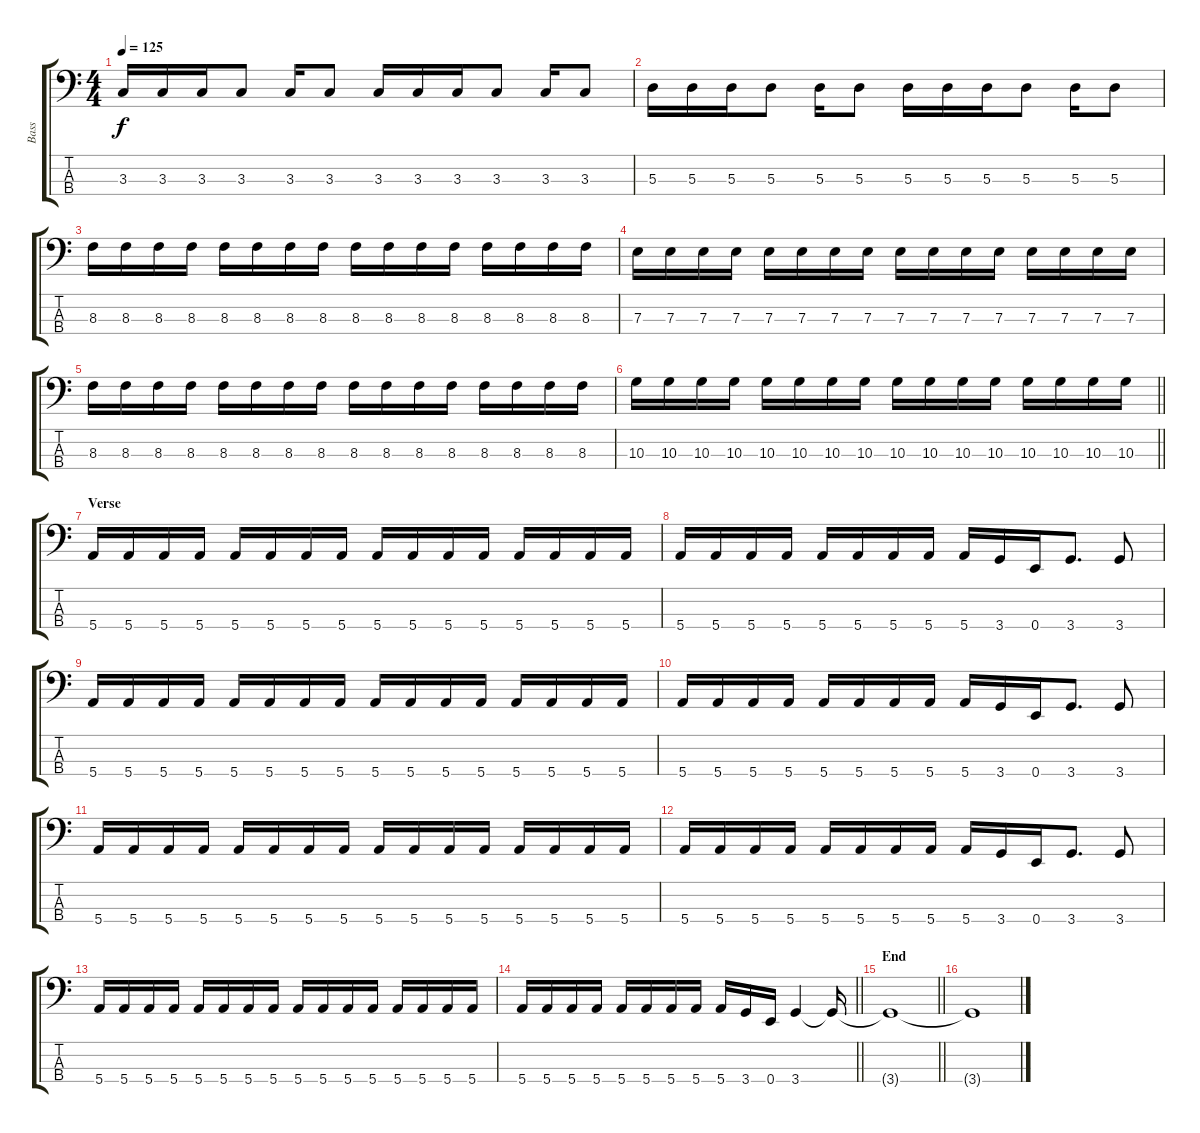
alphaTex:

\track ("Bass" "Bass") {instrument electricbassfinger}
\staff {score tabs}
\tuning (G2 D2 A1 E1) {hide}
\ts (4 4)
\tempo 125
\clef f4
\ks c
3.3.16{dy f} 3.3.16 3.3.16 3.3.8 3.3.16 3.3.8 3.3.16 3.3.16 3.3.16 3.3.8 3.3.16 3.3.8 |
5.3.16 5.3.16 5.3.16 5.3.8 5.3.16 5.3.8 5.3.16 5.3.16 5.3.16 5.3.8 5.3.16 5.3.8 |
8.3.16 8.3.16 8.3.16 8.3.16 8.3.16 8.3.16 8.3.16 8.3.16 8.3.16 8.3.16 8.3.16 8.3.16 8.3.16 8.3.16 8.3.16 8.3.16 |
7.3.16 7.3.16 7.3.16 7.3.16 7.3.16 7.3.16 7.3.16 7.3.16 7.3.16 7.3.16 7.3.16 7.3.16 7.3.16 7.3.16 7.3.16 7.3.16 |
8.3.16 8.3.16 8.3.16 8.3.16 8.3.16 8.3.16 8.3.16 8.3.16 8.3.16 8.3.16 8.3.16 8.3.16 8.3.16 8.3.16 8.3.16 8.3.16 |
\barLineRight lightlight
10.3.16 10.3.16 10.3.16 10.3.16 10.3.16 10.3.16 10.3.16 10.3.16 10.3.16 10.3.16 10.3.16 10.3.16 10.3.16 10.3.16 10.3.16 10.3.16 |
\section ("" "Verse")
5.4.16 5.4.16 5.4.16 5.4.16 5.4.16 5.4.16 5.4.16 5.4.16 5.4.16 5.4.16 5.4.16 5.4.16 5.4.16 5.4.16 5.4.16 5.4.16 |
5.4.16 5.4.16 5.4.16 5.4.16 5.4.16 5.4.16 5.4.16 5.4.16 5.4.16 3.4.16 0.4.16 3.4.8{d} 3.4.8 |
5.4.16 5.4.16 5.4.16 5.4.16 5.4.16 5.4.16 5.4.16 5.4.16 5.4.16 5.4.16 5.4.16 5.4.16 5.4.16 5.4.16 5.4.16 5.4.16 |
5.4.16 5.4.16 5.4.16 5.4.16 5.4.16 5.4.16 5.4.16 5.4.16 5.4.16 3.4.16 0.4.16 3.4.8{d} 3.4.8 |
5.4.16 5.4.16 5.4.16 5.4.16 5.4.16 5.4.16 5.4.16 5.4.16 5.4.16 5.4.16 5.4.16 5.4.16 5.4.16 5.4.16 5.4.16 5.4.16 |
5.4.16 5.4.16 5.4.16 5.4.16 5.4.16 5.4.16 5.4.16 5.4.16 5.4.16 3.4.16 0.4.16 3.4.8{d} 3.4.8 |
5.4.16 5.4.16 5.4.16 5.4.16 5.4.16 5.4.16 5.4.16 5.4.16 5.4.16 5.4.16 5.4.16 5.4.16 5.4.16 5.4.16 5.4.16 5.4.16 |
\barLineRight lightlight
5.4.16 5.4.16 5.4.16 5.4.16 5.4.16 5.4.16 5.4.16 5.4.16 5.4.16 3.4.16 0.4.16 3.4.4 3.4{t}.16 |
\section ("" "End")
\barLineRight lightlight
3.4{t}.1 |
3.4{t}.1
